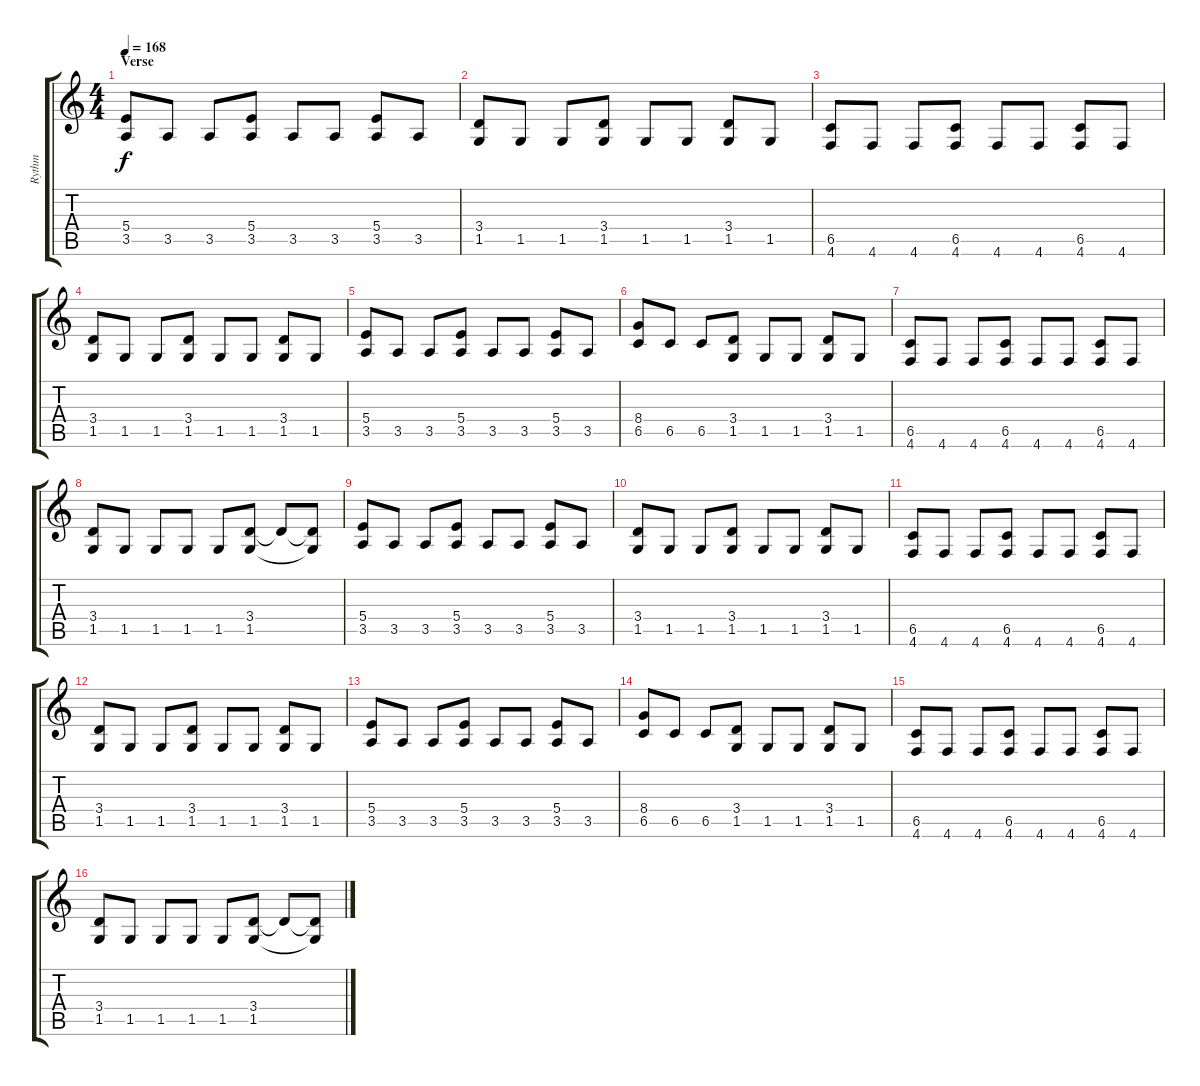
\track ("Rythm" "Rythm") {instrument distortionguitar}
\staff {score tabs}
\tuning (Db4 Ab3 E3 B2 Gb2 Db2) {hide}
\ts (4 4)
\section ("" "Verse")
\tempo 168
\clef g2
\ks c
(5.4 3.5).8{dy f} 3.5.8 3.5.8 (5.4 3.5).8 3.5.8 3.5.8 (5.4 3.5).8 3.5.8 |
(3.4 1.5).8 1.5.8 1.5.8 (3.4 1.5).8 1.5.8 1.5.8 (3.4 1.5).8 1.5.8 |
(6.5 4.6).8 4.6.8 4.6.8 (6.5 4.6).8 4.6.8 4.6.8 (6.5 4.6).8 4.6.8 |
(3.4 1.5).8 1.5.8 1.5.8 (3.4 1.5).8 1.5.8 1.5.8 (3.4 1.5).8 1.5.8 |
(5.4 3.5).8 3.5.8 3.5.8 (5.4 3.5).8 3.5.8 3.5.8 (5.4 3.5).8 3.5.8 |
(8.4 6.5).8 6.5.8 6.5.8 (3.4 1.5).8 1.5.8 1.5.8 (3.4 1.5).8 1.5.8 |
(6.5 4.6).8 4.6.8 4.6.8 (6.5 4.6).8 4.6.8 4.6.8 (6.5 4.6).8 4.6.8 |
(3.4 1.5).8 1.5.8 1.5.8 1.5.8 1.5.8 (3.4 1.5).8 3.4{t}.8 (3.4{t} 1.5{t}).8 |
(5.4 3.5).8 3.5.8 3.5.8 (5.4 3.5).8 3.5.8 3.5.8 (5.4 3.5).8 3.5.8 |
(3.4 1.5).8 1.5.8 1.5.8 (3.4 1.5).8 1.5.8 1.5.8 (3.4 1.5).8 1.5.8 |
(6.5 4.6).8 4.6.8 4.6.8 (6.5 4.6).8 4.6.8 4.6.8 (6.5 4.6).8 4.6.8 |
(3.4 1.5).8 1.5.8 1.5.8 (3.4 1.5).8 1.5.8 1.5.8 (3.4 1.5).8 1.5.8 |
(5.4 3.5).8 3.5.8 3.5.8 (5.4 3.5).8 3.5.8 3.5.8 (5.4 3.5).8 3.5.8 |
(8.4 6.5).8 6.5.8 6.5.8 (3.4 1.5).8 1.5.8 1.5.8 (3.4 1.5).8 1.5.8 |
(6.5 4.6).8 4.6.8 4.6.8 (6.5 4.6).8 4.6.8 4.6.8 (6.5 4.6).8 4.6.8 |
(3.4 1.5).8 1.5.8 1.5.8 1.5.8 1.5.8 (3.4 1.5).8 3.4{t}.8 (3.4{t} 1.5{t}).8
